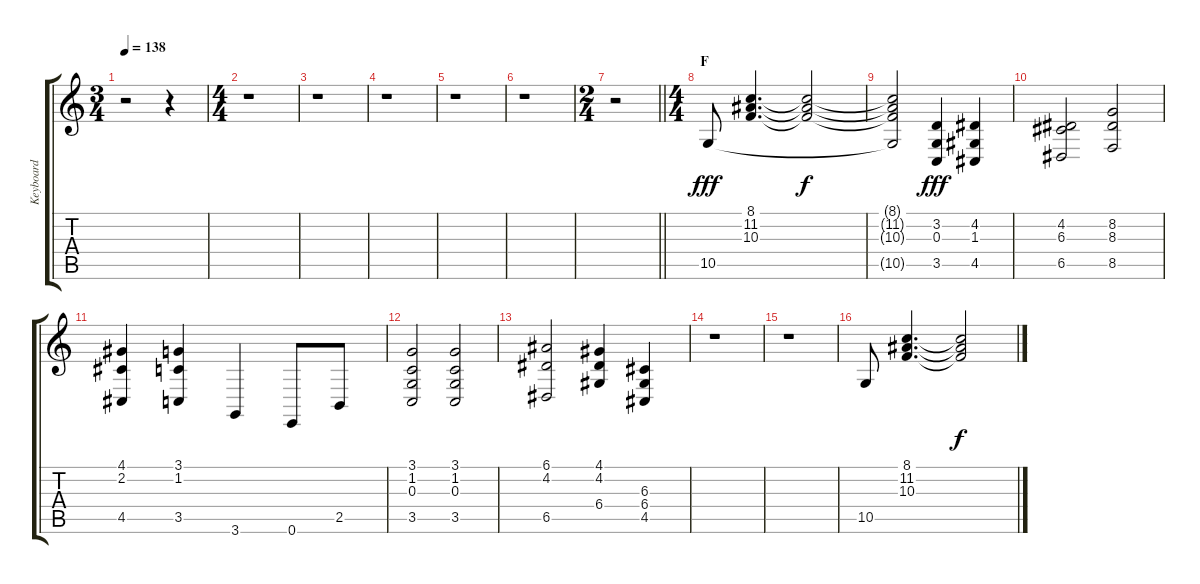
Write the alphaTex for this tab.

\track ("Keyboard" "Keyboard") {instrument electricgrandpiano}
\staff {score tabs}
\tuning (E4 B3 G3 D3 A2 E2) {hide}
\ts (3 4)
\tempo 138
\clef g2
\ks c
r.2{dy fff} r.4 |
\ts (4 4)
r.1 |
r.1 |
r.1 |
r.1 |
r.1 |
\ts (2 4)
\barLineRight lightlight
r.2 |
\ts (4 4)
\section ("" "F")
10.5.8 (8.1 11.2 10.3).4{d} (8.1{t} 11.2{t} 10.3{t}).2{dy f} |
(8.1{t} 11.2{t} 10.3{t} 10.5{t}).2 (3.2 0.3 3.5).4{dy fff} (4.2 1.3 4.5).4 |
(4.2 6.3 6.5).2 (8.2 8.3 8.5).2 |
(4.1 2.2 4.5).4 (3.1 1.2 3.5).4 3.6.4 0.6.8 2.5.8 |
(3.1 1.2 0.3 3.5).2 (3.1 1.2 0.3 3.5).2 |
(6.1 4.2 6.5).2 (4.1 4.2 6.4).4 (6.3 6.4 4.5).4 |
r.1 |
r.1 |
10.5.8 (8.1 11.2 10.3).4{d} (8.1{t} 11.2{t} 10.3{t}).2{dy f}
